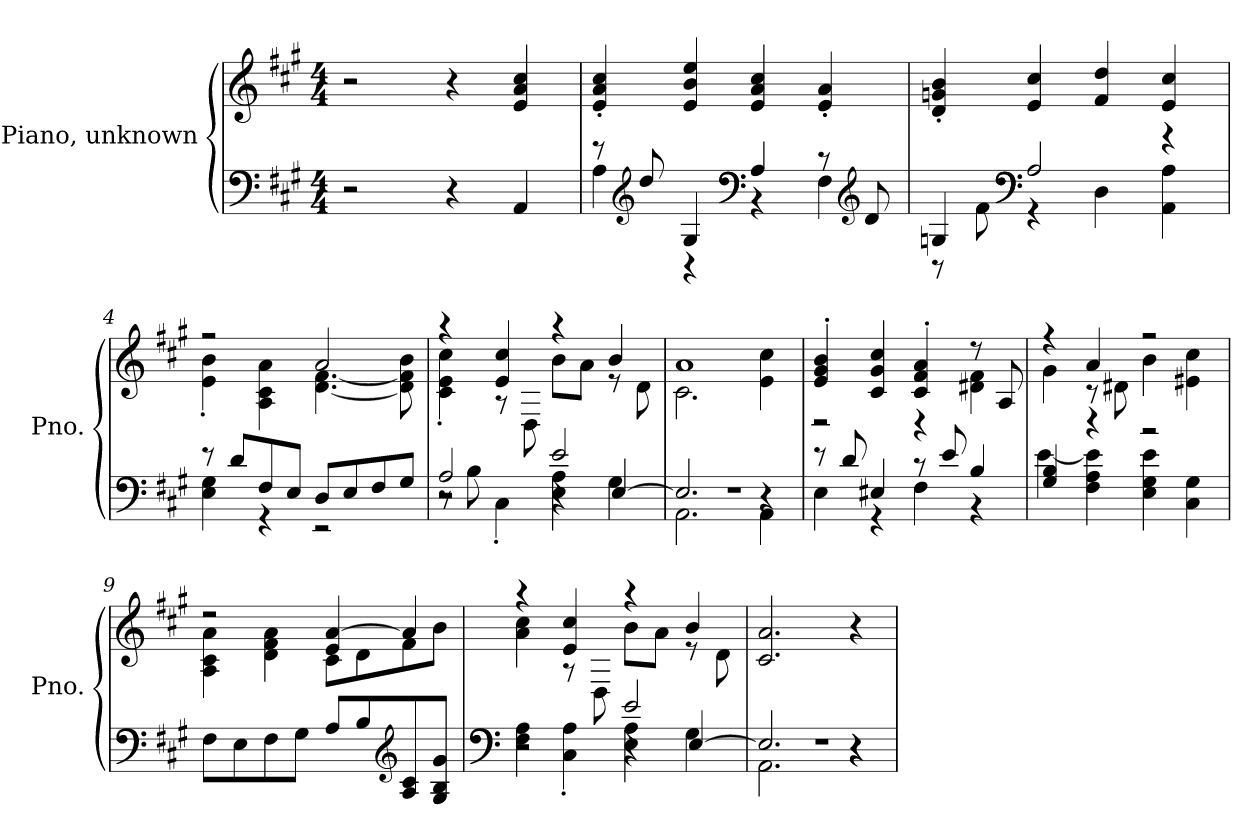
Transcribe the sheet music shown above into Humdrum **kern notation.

**kern	**kern
*part1	*part1
*staff2	*staff1
*I"Piano, unknown	*
*I'Pno.	*
*clefF4	*clefG2
*k[f#c#g#]	*k[f#c#g#]
*M4/4	*M4/4
*MM120	*MM120
=1	=1
2r	2r
4r	4r
4AA/	4e/ 4a/ 4cc#/
=2	=2
*^	*
8r	4A\	4e/' 4a/' 4cc#/'
*clefG2	*	*
8dd/	.	.
4G#/	4r	4e/ 4b/ 4ee/
*clefF4	*	*
4A/	4r	4e/ 4a/ 4cc#/
8r	4F#\	4e/' 4a/'
*clefG2	*	*
8d/	.	.
=3	=3	=3
4Gn/	8r	4d/' 4gn/' 4b/'
.	8f#\	.
*clefF4	*	*
2A/	4r	4e/ 4cc#/
.	4D\	4f#/ 4dd/
4r	4AA\ 4A\	4e/ 4cc#/
=4	=4	=4
*	*	*^
8r	4E\ 4G#\	2r	4e\' 4b\'
8d/L	.	.	.
8F#/	4r	.	4A\ 4c#\ 4a\
8E/J	.	.	.
8D/L	2r	2a/	[4.d\ [4.f#\
8E/	.	.	.
8F#/	.	.	.
8G#/J	.	.	8d\] 8f#\] 8b\
=5	=5	=5	=5
*	*^	*	*
2A/	8r	2r	4r	4c#\' 4e\' 4cc#\'
.	8B\	.	.	.
.	4C#'\	.	4e/ 4cc#/	8r
.	.	.	.	8D\
2e/	4E\ 4A\	4r	4r	8b\L
.	.	.	.	8a\J
.	4G#\	[4E/	4b/	8r
.	.	.	.	8d\
!!LO:LB:g=z	!!
=6	=6	=6	=6	=6
1r	2.AA\	2.E/]	1a	2.c#\
.	4AA\	4r	.	4e\ 4cc#\
*	*v	*v	*	*
=7	=7	=7	=7
8r	4E\	4e/' 4g#/' 4b/'	2r
8d/	.	.	.
4E#X/	4r	4c#/ 4g#/ 4cc#/	.
8r	4F#\	4c#/' 4f#/' 4a/'	4r
8e/	.	.	.
4B/	4r	8r	4d#X\ 4f#\
.	.	8A/	.
=8	=8	=8	=8
4G#/ 4B/	[4e\	4r	4g#\
4r	4F#\ 4A\ 4e\]	4a/	8r
.	.	.	8d#X\
2r	4E\ 4G#\ 4e\	2r	4b\
.	4C#\ 4G#\	.	4e#X\ 4cc#\
*v	*v	*	*
=9	=9	=9
8F#\L	2r	4A\ 4c#\ 4a\
8E\	.	.
8F#\	.	4d\ 4f#\ 4a\
8G#\J	.	.
8A/L	4e/ [4a/	8c#\L
8B/	.	8d\
*clefG2	*	*
8A/ 8c#/	4a/]	8f#\
8G#/ 8B/ 8g#/J	.	8b\J
=10	=10	=10
*clefF4	*	*
*^	*	*
*	*^	*	*
2r	4F#\ 4A\	2r	4r	4a\ 4cc#\
.	4C#\' 4A\'	.	4e/ 4cc#/	8r
.	.	.	.	8D\
2e/	4E\ 4A\	4r	4r	8b\L
.	.	.	.	8a\J
.	4G#\	[4E/	4b/	8r
.	.	.	.	8d\
*	*	*	*v	*v
!!LO:LB:g=z
=11	=11	=11	=11
1r	2.AA\	2.E/]	2.c#/ 2.a/
.	4r	4r	4r
*v	*v	*v	*
=	=
*-	*-
